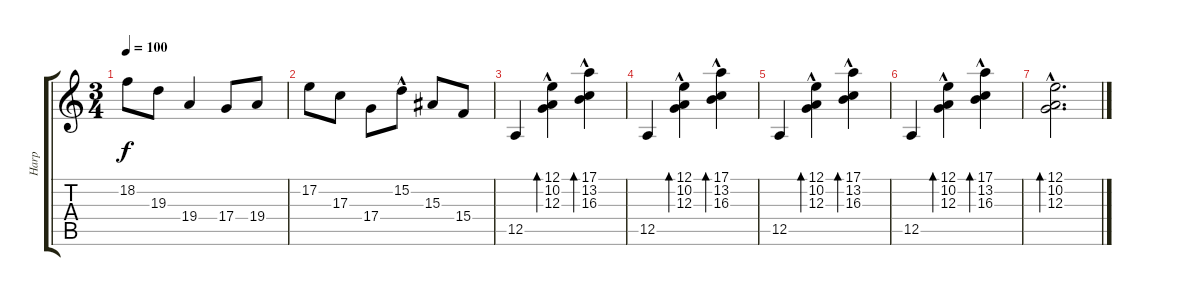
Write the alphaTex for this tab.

\track ("Harp" "Harp") {instrument orchestralharp}
\staff {score tabs}
\tuning (E4 B3 G3 D3 A2 E2) {hide}
\ts (3 4)
\tempo 100
\clef g2
\ks c
18.2.8{dy f} 19.3.8 19.4.4 17.4.8 19.4.8 |
17.2.8 17.3.8 17.4.8 15.2{hac}.8 15.3.8 15.4.8 |
12.5.4 (12.1 10.2{hac} 12.3{hac}).4{bd 120} (17.1 13.2{hac} 16.3{hac}).4{bd 120} |
12.5.4 (12.1 10.2{hac} 12.3{hac}).4{bd 120} (17.1 13.2{hac} 16.3{hac}).4{bd 120} |
12.5.4 (12.1 10.2{hac} 12.3{hac}).4{bd 120} (17.1 13.2{hac} 16.3{hac}).4{bd 120} |
12.5.4 (12.1 10.2{hac} 12.3{hac}).4{bd 120} (17.1 13.2{hac} 16.3{hac}).4{bd 120} |
(12.1{hac} 10.2{hac} 12.3{hac}).2{d bd 60}
